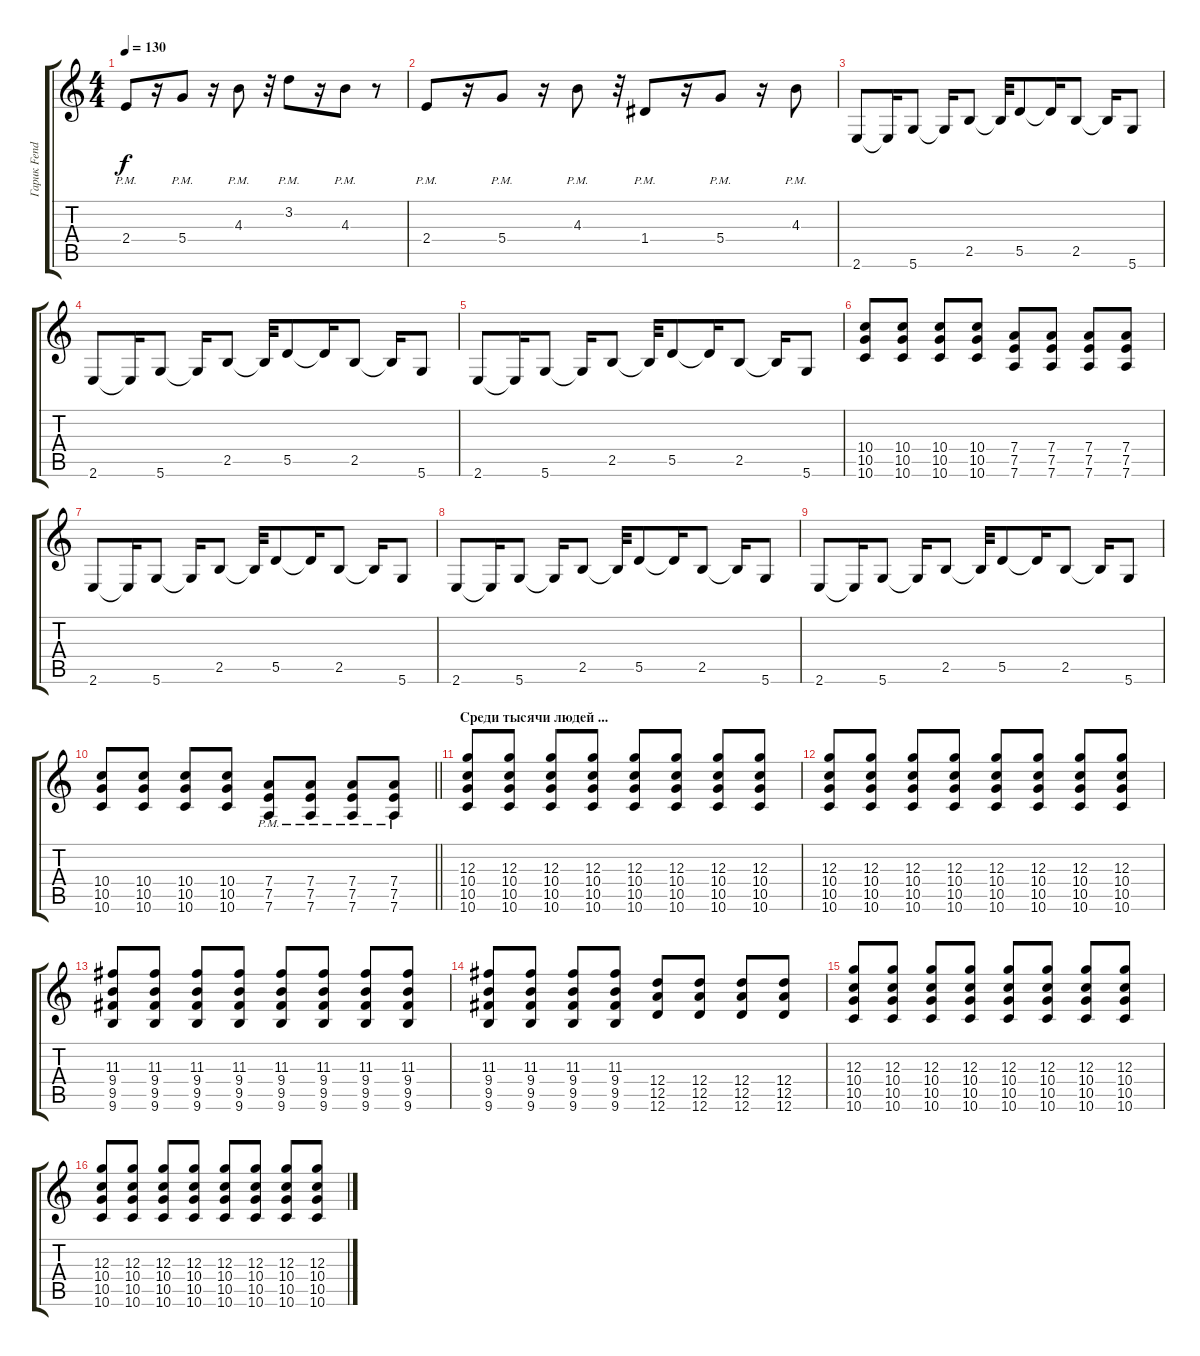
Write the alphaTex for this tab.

\track ("Гарик Fender yaguar" "Гарик Fend") {instrument distortionguitar}
\staff {score tabs}
\tuning (E4 B3 G3 D3 A2 D2) {hide}
\ts (4 4)
\tempo 130
\clef g2
\ks c
2.4{pm}.8{dy f} r.16 5.4{pm}.8 r.16 4.3{pm}.8 r.32 3.2{pm}.8 r.16 4.3{pm}.8 r.8 |
2.4{pm}.8 r.16 5.4{pm}.8 r.16 4.3{pm}.8 r.32 1.4{pm}.8 r.16 5.4{pm}.8 r.16 4.3{pm}.8 |
2.6.8 2.6{t}.16 5.6.8 5.6{t}.16 2.5.8 2.5{t}.32 5.5.8 5.5{t}.16 2.5.8 2.5{t}.16 5.6.8 |
2.6.8 2.6{t}.16 5.6.8 5.6{t}.16 2.5.8 2.5{t}.32 5.5.8 5.5{t}.16 2.5.8 2.5{t}.16 5.6.8 |
2.6.8 2.6{t}.16 5.6.8 5.6{t}.16 2.5.8 2.5{t}.32 5.5.8 5.5{t}.16 2.5.8 2.5{t}.16 5.6.8 |
(10.4 10.5 10.6).8 (10.4 10.5 10.6).8 (10.4 10.5 10.6).8 (10.4 10.5 10.6).8 (7.4 7.5 7.6).8 (7.4 7.5 7.6).8 (7.4 7.5 7.6).8 (7.4 7.5 7.6).8 |
2.6.8 2.6{t}.16 5.6.8 5.6{t}.16 2.5.8 2.5{t}.32 5.5.8 5.5{t}.16 2.5.8 2.5{t}.16 5.6.8 |
2.6.8 2.6{t}.16 5.6.8 5.6{t}.16 2.5.8 2.5{t}.32 5.5.8 5.5{t}.16 2.5.8 2.5{t}.16 5.6.8 |
2.6.8 2.6{t}.16 5.6.8 5.6{t}.16 2.5.8 2.5{t}.32 5.5.8 5.5{t}.16 2.5.8 2.5{t}.16 5.6.8 |
\barLineRight lightlight
(10.4 10.5 10.6).8 (10.4 10.5 10.6).8 (10.4 10.5 10.6).8 (10.4 10.5 10.6).8 (7.4{pm} 7.5{pm} 7.6{pm}).8 (7.4{pm} 7.5{pm} 7.6{pm}).8 (7.4{pm} 7.5{pm} 7.6{pm}).8 (7.4{pm} 7.5{pm} 7.6{pm}).8 |
\section ("" "Среди тысячи людей ...")
(12.3 10.4 10.5 10.6).8 (12.3 10.4 10.5 10.6).8 (12.3 10.4 10.5 10.6).8 (12.3 10.4 10.5 10.6).8 (12.3 10.4 10.5 10.6).8 (12.3 10.4 10.5 10.6).8 (12.3 10.4 10.5 10.6).8 (12.3 10.4 10.5 10.6).8 |
(12.3 10.4 10.5 10.6).8 (12.3 10.4 10.5 10.6).8 (12.3 10.4 10.5 10.6).8 (12.3 10.4 10.5 10.6).8 (12.3 10.4 10.5 10.6).8 (12.3 10.4 10.5 10.6).8 (12.3 10.4 10.5 10.6).8 (12.3 10.4 10.5 10.6).8 |
(11.3 9.4 9.5 9.6).8 (11.3 9.4 9.5 9.6).8 (11.3 9.4 9.5 9.6).8 (11.3 9.4 9.5 9.6).8 (11.3 9.4 9.5 9.6).8 (11.3 9.4 9.5 9.6).8 (11.3 9.4 9.5 9.6).8 (11.3 9.4 9.5 9.6).8 |
(11.3 9.4 9.5 9.6).8 (11.3 9.4 9.5 9.6).8 (11.3 9.4 9.5 9.6).8 (11.3 9.4 9.5 9.6).8 (12.4 12.5 12.6).8 (12.4 12.5 12.6).8 (12.4 12.5 12.6).8 (12.4 12.5 12.6).8 |
(12.3 10.4 10.5 10.6).8 (12.3 10.4 10.5 10.6).8 (12.3 10.4 10.5 10.6).8 (12.3 10.4 10.5 10.6).8 (12.3 10.4 10.5 10.6).8 (12.3 10.4 10.5 10.6).8 (12.3 10.4 10.5 10.6).8 (12.3 10.4 10.5 10.6).8 |
(12.3 10.4 10.5 10.6).8 (12.3 10.4 10.5 10.6).8 (12.3 10.4 10.5 10.6).8 (12.3 10.4 10.5 10.6).8 (12.3 10.4 10.5 10.6).8 (12.3 10.4 10.5 10.6).8 (12.3 10.4 10.5 10.6).8 (12.3 10.4 10.5 10.6).8
